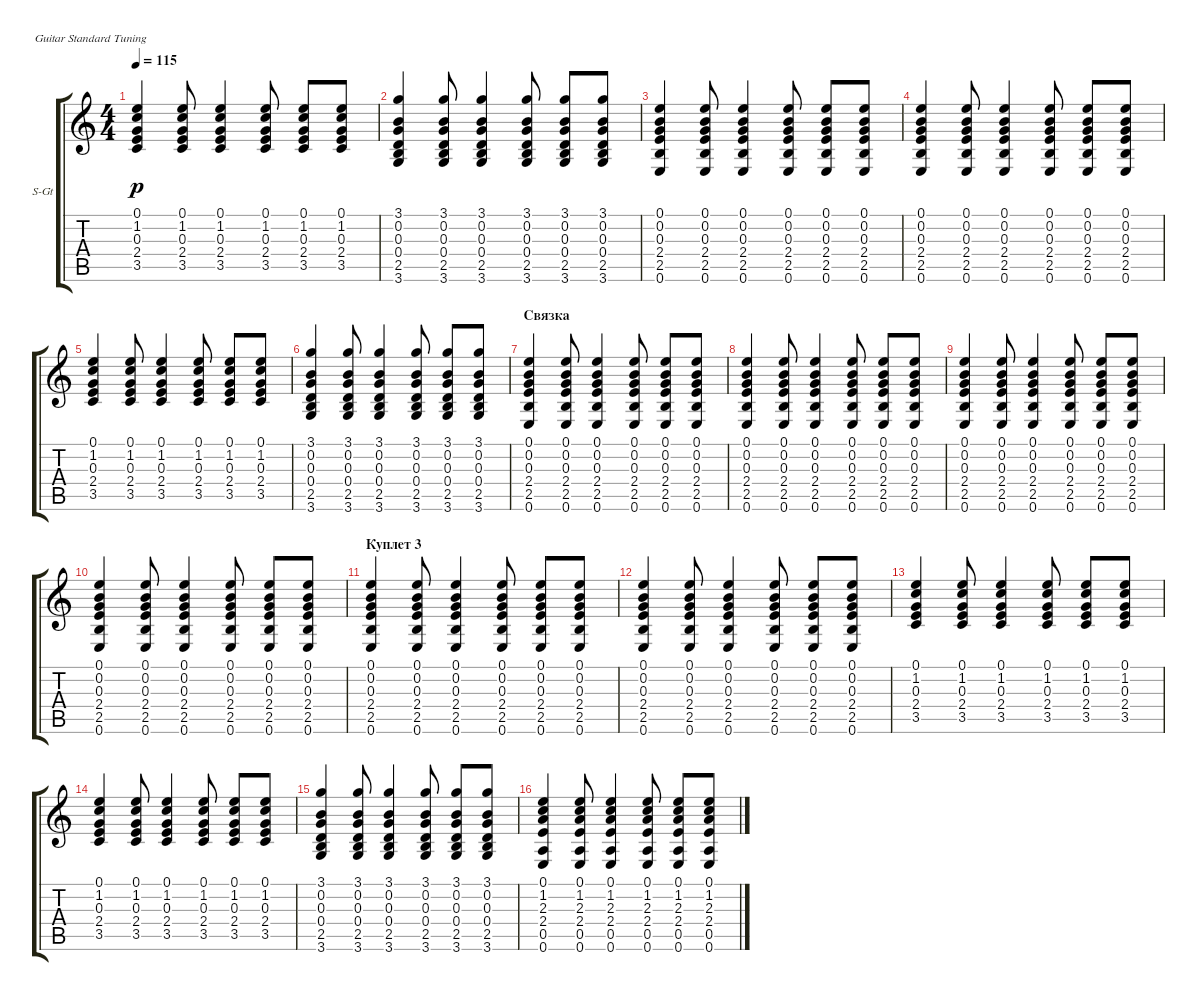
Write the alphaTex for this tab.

\defaultSystemsLayout 4
\bracketExtendMode groupsimilarinstruments
\firstSystemTrackNameOrientation horizontal
\otherSystemsTrackNameOrientation horizontal
\track ("Рома \"Зверь\" Билык (Гитара)" "S-Gt") {instrument acousticguitarsteel}
\staff {score tabs}
\tuning (E4 B3 G3 D3 A2 E2)
\ts (4 4)
\tempo 115
\clef g2
\ks c
(0.1 1.2 0.3 2.4 3.5).4{dy p} (0.1 1.2 0.3 2.4 3.5).8 (0.1 1.2 0.3 2.4 3.5).4 (0.1 1.2 0.3 2.4 3.5).8 (0.1 1.2 0.3 2.4 3.5).8 (0.1 1.2 0.3 2.4 3.5).8 |
(3.1 0.2 0.3 0.4 2.5 3.6).4 (3.1 0.2 0.3 0.4 2.5 3.6).8 (3.1 0.2 0.3 0.4 2.5 3.6).4 (3.1 0.2 0.3 0.4 2.5 3.6).8 (3.1 0.2 0.3 0.4 2.5 3.6).8 (3.1 0.2 0.3 0.4 2.5 3.6).8 |
(0.1 0.2 0.3 2.4 2.5 0.6).4 (0.1 0.2 0.3 2.4 2.5 0.6).8 (0.1 0.2 0.3 2.4 2.5 0.6).4 (0.1 0.2 0.3 2.4 2.5 0.6).8 (0.1 0.2 0.3 2.4 2.5 0.6).8 (0.1 0.2 0.3 2.4 2.5 0.6).8 |
(0.1 0.2 0.3 2.4 2.5 0.6).4 (0.1 0.2 0.3 2.4 2.5 0.6).8 (0.1 0.2 0.3 2.4 2.5 0.6).4 (0.1 0.2 0.3 2.4 2.5 0.6).8 (0.1 0.2 0.3 2.4 2.5 0.6).8 (0.1 0.2 0.3 2.4 2.5 0.6).8 |
(0.1 1.2 0.3 2.4 3.5).4 (0.1 1.2 0.3 2.4 3.5).8 (0.1 1.2 0.3 2.4 3.5).4 (0.1 1.2 0.3 2.4 3.5).8 (0.1 1.2 0.3 2.4 3.5).8 (0.1 1.2 0.3 2.4 3.5).8 |
(3.1 0.2 0.3 0.4 2.5 3.6).4 (3.1 0.2 0.3 0.4 2.5 3.6).8 (3.1 0.2 0.3 0.4 2.5 3.6).4 (3.1 0.2 0.3 0.4 2.5 3.6).8 (3.1 0.2 0.3 0.4 2.5 3.6).8 (3.1 0.2 0.3 0.4 2.5 3.6).8 |
\section ("" "Связка")
(0.1 0.2 0.3 2.4 2.5 0.6).4 (0.1 0.2 0.3 2.4 2.5 0.6).8 (0.1 0.2 0.3 2.4 2.5 0.6).4 (0.1 0.2 0.3 2.4 2.5 0.6).8 (0.1 0.2 0.3 2.4 2.5 0.6).8 (0.1 0.2 0.3 2.4 2.5 0.6).8 |
(0.1 0.2 0.3 2.4 2.5 0.6).4 (0.1 0.2 0.3 2.4 2.5 0.6).8 (0.1 0.2 0.3 2.4 2.5 0.6).4 (0.1 0.2 0.3 2.4 2.5 0.6).8 (0.1 0.2 0.3 2.4 2.5 0.6).8 (0.1 0.2 0.3 2.4 2.5 0.6).8 |
(0.1 0.2 0.3 2.4 2.5 0.6).4 (0.1 0.2 0.3 2.4 2.5 0.6).8 (0.1 0.2 0.3 2.4 2.5 0.6).4 (0.1 0.2 0.3 2.4 2.5 0.6).8 (0.1 0.2 0.3 2.4 2.5 0.6).8 (0.1 0.2 0.3 2.4 2.5 0.6).8 |
(0.1 0.2 0.3 2.4 2.5 0.6).4 (0.1 0.2 0.3 2.4 2.5 0.6).8 (0.1 0.2 0.3 2.4 2.5 0.6).4 (0.1 0.2 0.3 2.4 2.5 0.6).8 (0.1 0.2 0.3 2.4 2.5 0.6).8 (0.1 0.2 0.3 2.4 2.5 0.6).8 |
\section ("" "Куплет 3")
(0.1 0.2 0.3 2.4 2.5 0.6).4 (0.1 0.2 0.3 2.4 2.5 0.6).8 (0.1 0.2 0.3 2.4 2.5 0.6).4 (0.1 0.2 0.3 2.4 2.5 0.6).8 (0.1 0.2 0.3 2.4 2.5 0.6).8 (0.1 0.2 0.3 2.4 2.5 0.6).8 |
(0.1 0.2 0.3 2.4 2.5 0.6).4 (0.1 0.2 0.3 2.4 2.5 0.6).8 (0.1 0.2 0.3 2.4 2.5 0.6).4 (0.1 0.2 0.3 2.4 2.5 0.6).8 (0.1 0.2 0.3 2.4 2.5 0.6).8 (0.1 0.2 0.3 2.4 2.5 0.6).8 |
(0.1 1.2 0.3 2.4 3.5).4 (0.1 1.2 0.3 2.4 3.5).8 (0.1 1.2 0.3 2.4 3.5).4 (0.1 1.2 0.3 2.4 3.5).8 (0.1 1.2 0.3 2.4 3.5).8 (0.1 1.2 0.3 2.4 3.5).8 |
(0.1 1.2 0.3 2.4 3.5).4 (0.1 1.2 0.3 2.4 3.5).8 (0.1 1.2 0.3 2.4 3.5).4 (0.1 1.2 0.3 2.4 3.5).8 (0.1 1.2 0.3 2.4 3.5).8 (0.1 1.2 0.3 2.4 3.5).8 |
(3.1 0.2 0.3 0.4 2.5 3.6).4 (3.1 0.2 0.3 0.4 2.5 3.6).8 (3.1 0.2 0.3 0.4 2.5 3.6).4 (3.1 0.2 0.3 0.4 2.5 3.6).8 (3.1 0.2 0.3 0.4 2.5 3.6).8 (3.1 0.2 0.3 0.4 2.5 3.6).8 |
(0.1 1.2 2.3 2.4 0.5 0.6).4 (0.1 1.2 2.3 2.4 0.5 0.6).8 (0.1 1.2 2.3 2.4 0.5 0.6).4 (0.1 1.2 2.3 2.4 0.5 0.6).8 (0.1 1.2 2.3 2.4 0.5 0.6).8 (0.1 1.2 2.3 2.4 0.5 0.6).8
